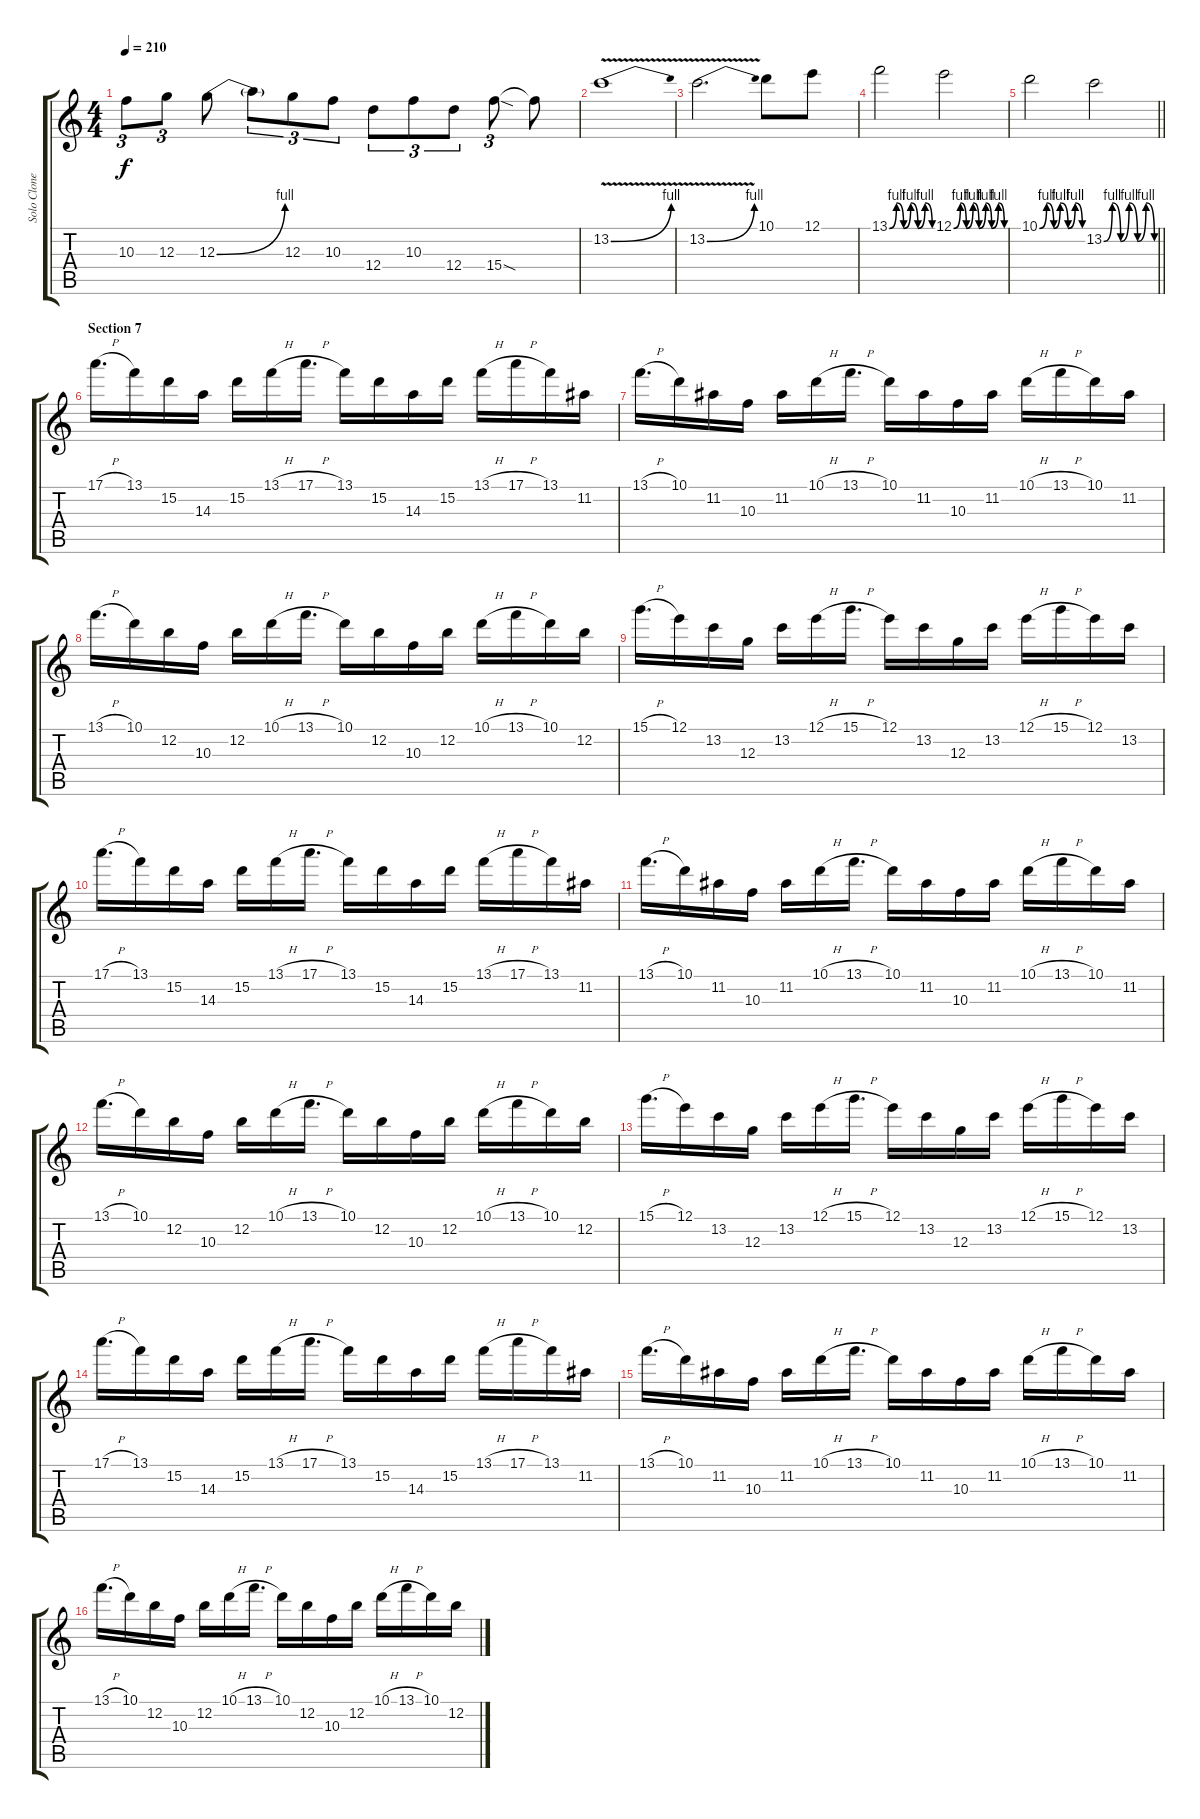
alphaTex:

\track ("Solo Clone" "Solo Clone") {instrument distortionguitar}
\staff {score tabs}
\tuning (E4 B3 G3 D3 A2 E2) {hide}
\ts (4 4)
\tempo 210
\clef g2
\ks c
10.3.8{tu (3 2) dy f} 12.3.8{tu (3 2)} 12.3{be (bend 0 0 60 4)}.8 12.3{t}.8{tu (3 2)} 12.3.8{tu (3 2)} 10.3.8{tu (3 2)} 12.4.8{tu (3 2)} 10.3.8{tu (3 2)} 12.4.8{tu (3 2)} 15.4{sod}.8{tu (3 2)} 15.4{t}.8 |
13.2{be (bend 0 0 60 4) v}.1 |
13.2{be (bend 0 0 60 4) v}.2{d} 10.1.8 12.1.8 |
13.1{be (custom 0 0 10 4 20 0 30 4 40 0 50 4 60 0)}.2 12.1{be (custom 0 0 8 4 15 0 23 4 30 0 38 4 45 0 53 4 60 0)}.2 |
\barLineRight lightlight
10.1{be (custom 0 0 10 4 20 0 29 4 40 0 50 4 60 0)}.2 13.2{be (custom 0 0 10 4 20 0 30 4 40 0 50 4 60 0)}.2 |
\section ("" "Section 7")
17.1{h}.16{d} 13.1.16 15.2.16 14.3.16 15.2.16 13.1{h}.16 17.1{h}.16{d} 13.1.16 15.2.16 14.3.16 15.2.16 13.1{h}.16 17.1{h}.16 13.1.16 11.2.16 |
13.1{h}.16{d} 10.1.16 11.2.16 10.3.16 11.2.16 10.1{h}.16 13.1{h}.16{d} 10.1.16 11.2.16 10.3.16 11.2.16 10.1{h}.16 13.1{h}.16 10.1.16 11.2.16 |
13.1{h}.16{d} 10.1.16 12.2.16 10.3.16 12.2.16 10.1{h}.16 13.1{h}.16{d} 10.1.16 12.2.16 10.3.16 12.2.16 10.1{h}.16 13.1{h}.16 10.1.16 12.2.16 |
15.1{h}.16{d} 12.1.16 13.2.16 12.3.16 13.2.16 12.1{h}.16 15.1{h}.16{d} 12.1.16 13.2.16 12.3.16 13.2.16 12.1{h}.16 15.1{h}.16 12.1.16 13.2.16 |
17.1{h}.16{d} 13.1.16 15.2.16 14.3.16 15.2.16 13.1{h}.16 17.1{h}.16{d} 13.1.16 15.2.16 14.3.16 15.2.16 13.1{h}.16 17.1{h}.16 13.1.16 11.2.16 |
13.1{h}.16{d} 10.1.16 11.2.16 10.3.16 11.2.16 10.1{h}.16 13.1{h}.16{d} 10.1.16 11.2.16 10.3.16 11.2.16 10.1{h}.16 13.1{h}.16 10.1.16 11.2.16 |
13.1{h}.16{d} 10.1.16 12.2.16 10.3.16 12.2.16 10.1{h}.16 13.1{h}.16{d} 10.1.16 12.2.16 10.3.16 12.2.16 10.1{h}.16 13.1{h}.16 10.1.16 12.2.16 |
15.1{h}.16{d} 12.1.16 13.2.16 12.3.16 13.2.16 12.1{h}.16 15.1{h}.16{d} 12.1.16 13.2.16 12.3.16 13.2.16 12.1{h}.16 15.1{h}.16 12.1.16 13.2.16 |
17.1{h}.16{d} 13.1.16 15.2.16 14.3.16 15.2.16 13.1{h}.16 17.1{h}.16{d} 13.1.16 15.2.16 14.3.16 15.2.16 13.1{h}.16 17.1{h}.16 13.1.16 11.2.16 |
13.1{h}.16{d} 10.1.16 11.2.16 10.3.16 11.2.16 10.1{h}.16 13.1{h}.16{d} 10.1.16 11.2.16 10.3.16 11.2.16 10.1{h}.16 13.1{h}.16 10.1.16 11.2.16 |
13.1{h}.16{d} 10.1.16 12.2.16 10.3.16 12.2.16 10.1{h}.16 13.1{h}.16{d} 10.1.16 12.2.16 10.3.16 12.2.16 10.1{h}.16 13.1{h}.16 10.1.16 12.2.16
